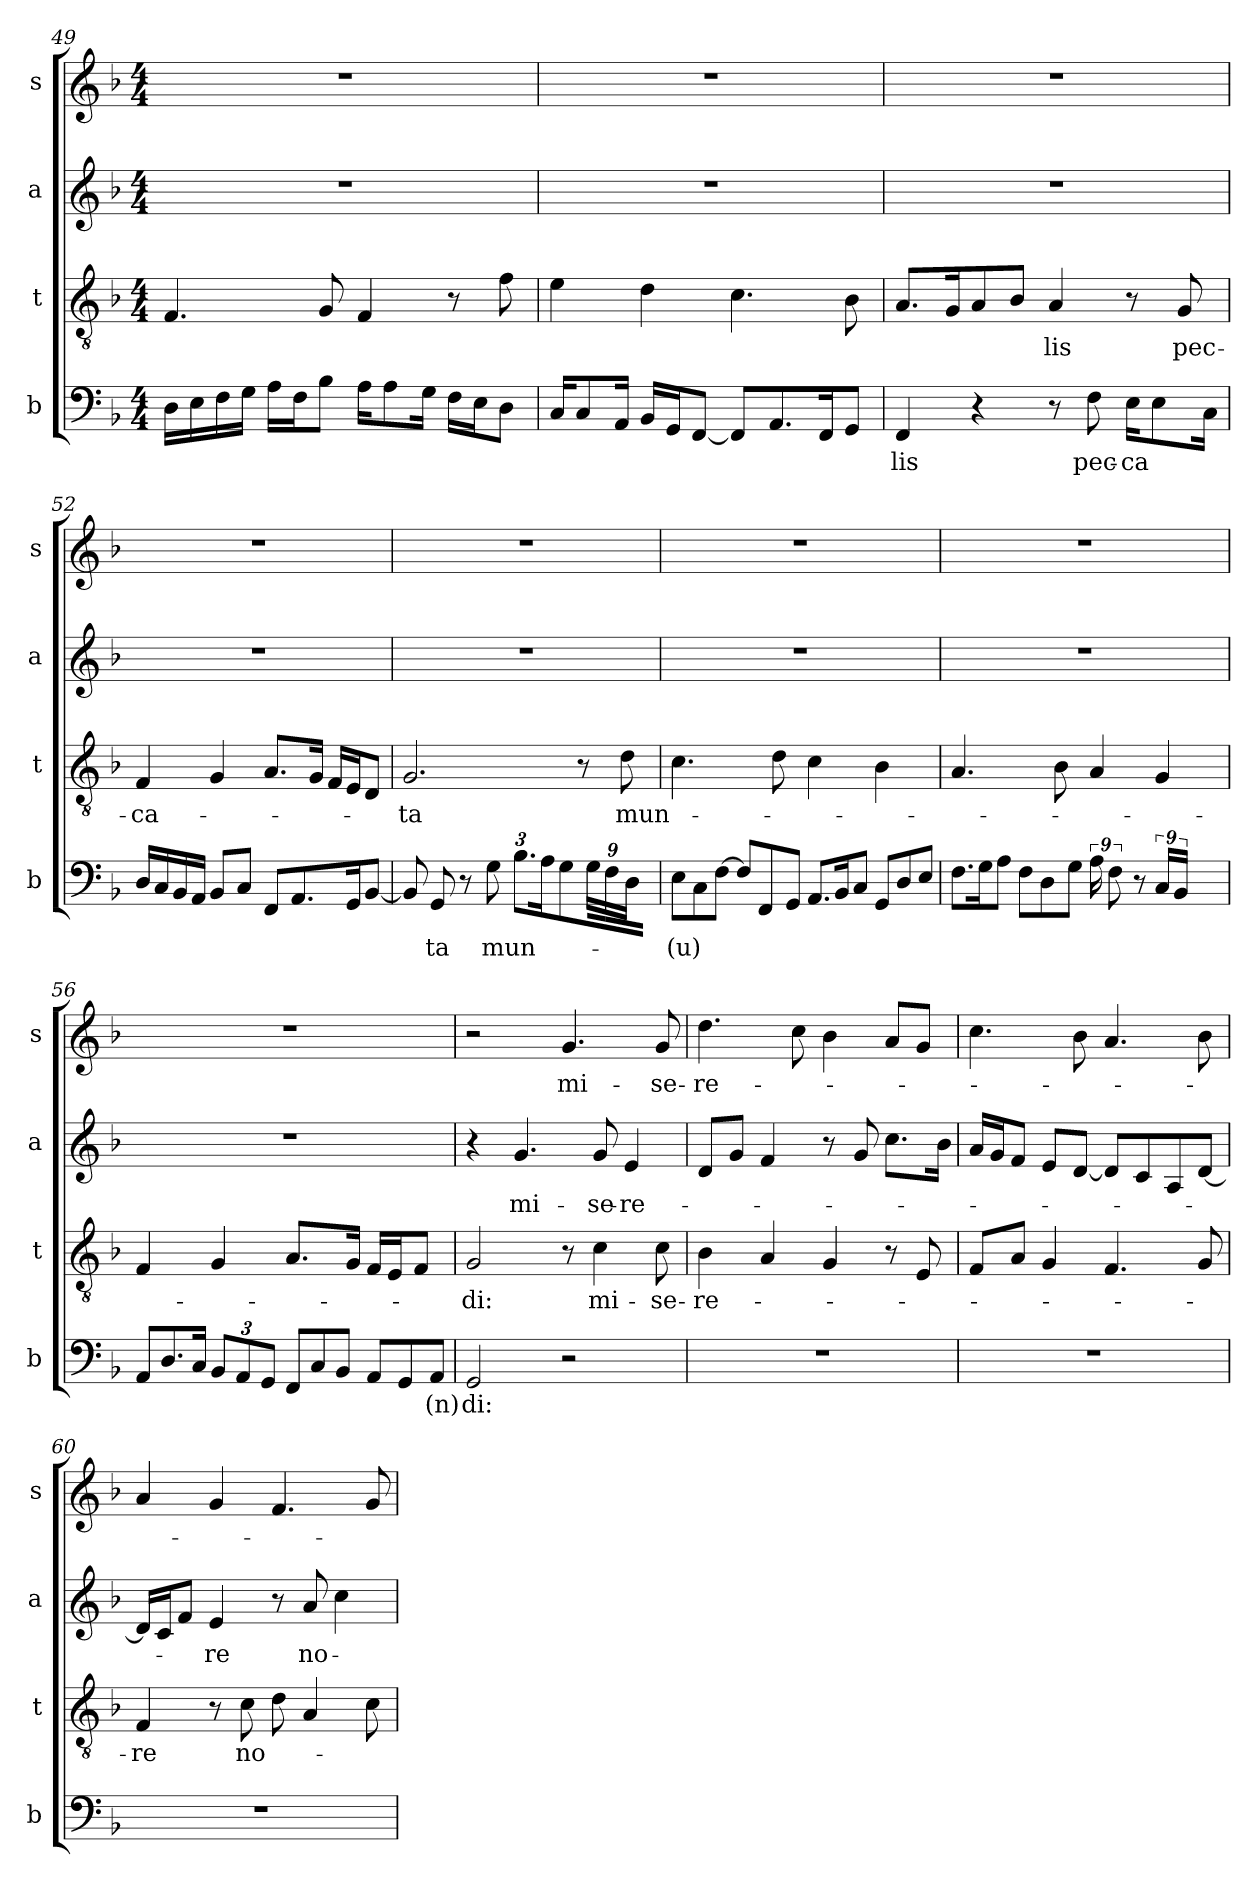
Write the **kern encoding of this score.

**kern	**text	**kern	**text	**kern	**text	**kern	**text
*part4	*part4	*part3	*part3	*part2	*part2	*part1	*part1
*staff4	*staff4	*staff3	*staff3	*staff2	*staff2	*staff1	*staff1
*I"b	*	*I"t	*	*I"a	*	*I"s	*
*I'b	*	*I't	*	*I'a	*	*I's	*
*clefF4	*	*clefGv2	*	*clefG2	*	*clefG2	*
*ITrd-1c-1	*	*ITrd-1c-1	*	*ITrd-1c-1	*	*ITrd-1c-1	*
*k[b-e-a-d-g-c-]	*	*k[b-e-a-d-g-c-]	*	*k[b-e-a-d-g-c-]	*	*k[b-e-a-d-g-c-]	*
*G-:	*	*G-:	*	*G-:	*	*G-:	*
*M4/4	*	*M4/4	*	*M4/4	*	*M4/4	*
=49	=49	=49	=49	=49	=49	=49	=49
16E-\LL	.	4.G-/	.	1r	.	1r	.
16F\	.	.	.	.	.	.	.
16G-\	.	.	.	.	.	.	.
16A-\JJ	.	.	.	.	.	.	.
16B-\LL	.	.	.	.	.	.	.
16G-\J	.	.	.	.	.	.	.
8c-\J	.	8A-/	.	.	.	.	.
16B-\KL	.	4G-/	.	.	.	.	.
8B-\	.	.	.	.	.	.	.
16A-\Jk	.	.	.	.	.	.	.
16G-\LL	.	8r	.	.	.	.	.
16F\J	.	.	.	.	.	.	.
8E-\J	.	8g-\	.	.	.	.	.
=50	=50	=50	=50	=50	=50	=50	=50
16D-/KL	.	4f\	.	1r	.	1r	.
8D-/	.	.	.	.	.	.	.
16BB-/Jk	.	.	.	.	.	.	.
16C-/LL	.	4e-\	.	.	.	.	.
16AA-/J	.	.	.	.	.	.	.
[8GG-/J	.	.	.	.	.	.	.
8GG-/L]	.	4.d-\	.	.	.	.	.
8.BB-/	.	.	.	.	.	.	.
16GG-/k	.	.	.	.	.	.	.
8AA-/J	.	8c-\	.	.	.	.	.
!!LO:PB:g=z
=51	=51	=51	=51	=51	=51	=51	=51
!	!LO:LY:b	!	!	!	!	!	!
4GG-/	lis	8.B-/L	.	1r	.	1r	.
.	.	16A-/k	.	.	.	.	.
4r	.	8B-/	.	.	.	.	.
.	.	8c-/J	.	.	.	.	.
!	!	!	!LO:LY:b	!	!	!	!
8r	.	4B-/	-lis	.	.	.	.
!	!LO:LY:b	!	!	!	!	!	!
8G-\	pec-	.	.	.	.	.	.
!	!LO:LY:b	!	!	!	!	!	!
16F\KL	-ca	8r	.	.	.	.	.
8F\	.	.	.	.	.	.	.
!	!	!	!LO:LY:b	!	!	!	!
.	.	8A-/	pec-	.	.	.	.
16D-\Jk	.	.	.	.	.	.	.
=52	=52	=52	=52	=52	=52	=52	=52
!	!	!	!LO:LY:b	!	!	!	!
16E-/LL	.	4G-/	-ca-	1r	.	1r	.
16D-/	.	.	.	.	.	.	.
16C-/	.	.	.	.	.	.	.
16BB-/JJ	.	.	.	.	.	.	.
8C-/L	.	4A-/	.	.	.	.	.
8D-/J	.	.	.	.	.	.	.
8GG-/L	.	8.B-/L	.	.	.	.	.
8.BB-/	.	.	.	.	.	.	.
.	.	16A-/Jk	.	.	.	.	.
.	.	16G-/LL	.	.	.	.	.
16AA-/k	.	16F/J	.	.	.	.	.
[8C-/J	.	8E-/J	.	.	.	.	.
=53	=53	=53	=53	=53	=53	=53	=53
!	!	!	!LO:LY:b	!	!	!	!
8C-/]	.	2.A-/	-ta	1r	.	1r	.
!	!LO:LY:b	!	!	!	!	!	!
8AA-/	ta	.	.	.	.	.	.
8r	.	.	.	.	.	.	.
!	!LO:LY:b	!	!	!	!	!	!
8A-\	mun-	.	.	.	.	.	.
12.c-\L	.	.	.	.	.	.	.
16B-\k	.	.	.	.	.	.	.
*Xtuplet	*	*	*	*	*	*	*
12A-\J	.	.	.	.	.	.	.
.	.	8r	.	.	.	.	.
*tuplet	*	*	*	*	*	*	*
18A-\L	.	.	.	.	.	.	.
18G-\	.	.	.	.	.	.	.
!	!	!	!LO:LY:b	!	!	!	!
.	.	8e-\	mun-	.	.	.	.
18E-\J	.	.	.	.	.	.	.
16ryy	.	.	.	.	.	.	.
!!LO:LB:g=z
=54	=54	=54	=54	=54	=54	=54	=54
*Xtuplet	*	*	*	*	*	*	*
!	!LO:LY:b	!	!	!	!	!	!
12F\L	-(u)	4.d-\	.	1r	.	1r	.
12D-\	.	.	.	.	.	.	.
[12G-\J	.	.	.	.	.	.	.
12G-/L]	.	.	.	.	.	.	.
12GG-/	.	.	.	.	.	.	.
.	.	8e-\	.	.	.	.	.
12AA-/J	.	.	.	.	.	.	.
12.BB-/L	.	4d-\	.	.	.	.	.
24C-/k	.	.	.	.	.	.	.
12D-/J	.	.	.	.	.	.	.
12AA-/L	.	4c-\	.	.	.	.	.
12E-/	.	.	.	.	.	.	.
12F/J	.	.	.	.	.	.	.
=55	=55	=55	=55	=55	=55	=55	=55
12.G-\L	.	4.B-/	.	1r	.	1r	.
24A-\k	.	.	.	.	.	.	.
12B-\J	.	.	.	.	.	.	.
12G-\L	.	.	.	.	.	.	.
12E-\	.	.	.	.	.	.	.
.	.	8c-\	.	.	.	.	.
12A-\J	.	.	.	.	.	.	.
*tuplet	*	*	*	*	*	*	*
18B-\	.	4B-/	.	.	.	.	.
9G-\	.	.	.	.	.	.	.
*Xtuplet	*	*	*	*	*	*	*
12r	.	.	.	.	.	.	.
*tuplet	*	*	*	*	*	*	*
18D-/L	.	4A-/	.	.	.	.	.
18C-/J	.	.	.	.	.	.	.
36%5ryy	.	.	.	.	.	.	.
=56	=56	=56	=56	=56	=56	=56	=56
*Xtuplet	*	*	*	*	*	*	*
12BB-/L	.	4G-/	.	1r	.	1r	.
12.E-/	.	.	.	.	.	.	.
24D-/Jk	.	.	.	.	.	.	.
*tuplet	*	*	*	*	*	*	*
12C-/L	.	4A-/	.	.	.	.	.
12BB-/	.	.	.	.	.	.	.
12AA-/J	.	.	.	.	.	.	.
*Xtuplet	*	*	*	*	*	*	*
12GG-/L	.	8.B-/L	.	.	.	.	.
12D-/	.	.	.	.	.	.	.
12C-/J	.	.	.	.	.	.	.
.	.	16A-/Jk	.	.	.	.	.
12BB-/L	.	16G-/LL	.	.	.	.	.
.	.	16F/J	.	.	.	.	.
12AA-/	.	.	.	.	.	.	.
.	.	8G-/J	.	.	.	.	.
!	!LO:LY:b	!	!	!	!	!	!
12BB-/J	(n)	.	.	.	.	.	.
!!LO:LB:g=z
=57	=57	=57	=57	=57	=57	=57	=57
!	!LO:LY:b	!	!LO:LY:b	!	!	!	!
2AA-/	di:	2A-/	-di:	4r	.	2r	.
!	!	!	!	!	!LO:LY:b	!	!
.	.	.	.	4.a-/	mi-	.	.
!	!	!	!	!	!	!	!LO:LY:b
2r	.	8r	.	.	.	4.a-/	mi-
!	!	!	!LO:LY:b	!	!LO:LY:b	!	!
.	.	4d-\	mi-	8a-/	-se-	.	.
!	!	!	!	!	!LO:LY:b	!	!
.	.	.	.	4f/	-re-	.	.
!	!	!	!LO:LY:b	!	!	!	!LO:LY:b
.	.	8d-\	-se-	.	.	8a-/	-se-
=58	=58	=58	=58	=58	=58	=58	=58
!	!	!	!LO:LY:b	!	!	!	!LO:LY:b
1r	.	4c-\	-re-	8e-/L	.	4.ee-\	-re-
.	.	.	.	8a-/J	.	.	.
.	.	4B-/	.	4g-/	.	.	.
.	.	.	.	.	.	8dd-\	.
.	.	4A-/	.	8r	.	4cc-\	.
.	.	.	.	8a-/	.	.	.
.	.	8r	.	8.dd-\L	.	8b-/L	.
.	.	8F/	.	.	.	8a-/J	.
.	.	.	.	16cc-\Jk	.	.	.
=59	=59	=59	=59	=59	=59	=59	=59
1r	.	8G-/L	.	16b-/LL	.	4.dd-\	.
.	.	.	.	16a-/J	.	.	.
.	.	8B-/J	.	8g-/J	.	.	.
.	.	4A-/	.	8f/L	.	.	.
.	.	.	.	[8e-/J	.	8cc-\	.
.	.	4.G-/	.	8e-/L]	.	4.b-/	.
.	.	.	.	8d-/	.	.	.
.	.	.	.	8B-/	.	.	.
.	.	8A-/	.	[8e-/J	.	8cc-\	.
!!LO:LB:g=z
=60	=60	=60	=60	=60	=60	=60	=60
!	!	!	!LO:LY:b	!	!	!	!
1r	.	4G-/	-­re	16e-/LL]	.	4b-/	.
.	.	.	.	16d-/J	.	.	.
.	.	.	.	8g-/J	.	.	.
!	!	!	!	!	!LO:LY:b	!	!
.	.	8r	.	4f/	-re	4a-/	.
!	!	!	!LO:LY:b	!	!	!	!
.	.	8d-\	no-	.	.	.	.
.	.	8e-\	.	8r	.	4.g-/	.
!	!	!	!	!	!LO:LY:b	!	!
.	.	4B-/	.	8b-/	no-	.	.
.	.	.	.	4dd-\	.	.	.
.	.	8d-\	.	.	.	8a-/	.
=	=	=	=	=	=	=	=
*-	*-	*-	*-	*-	*-	*-	*-
